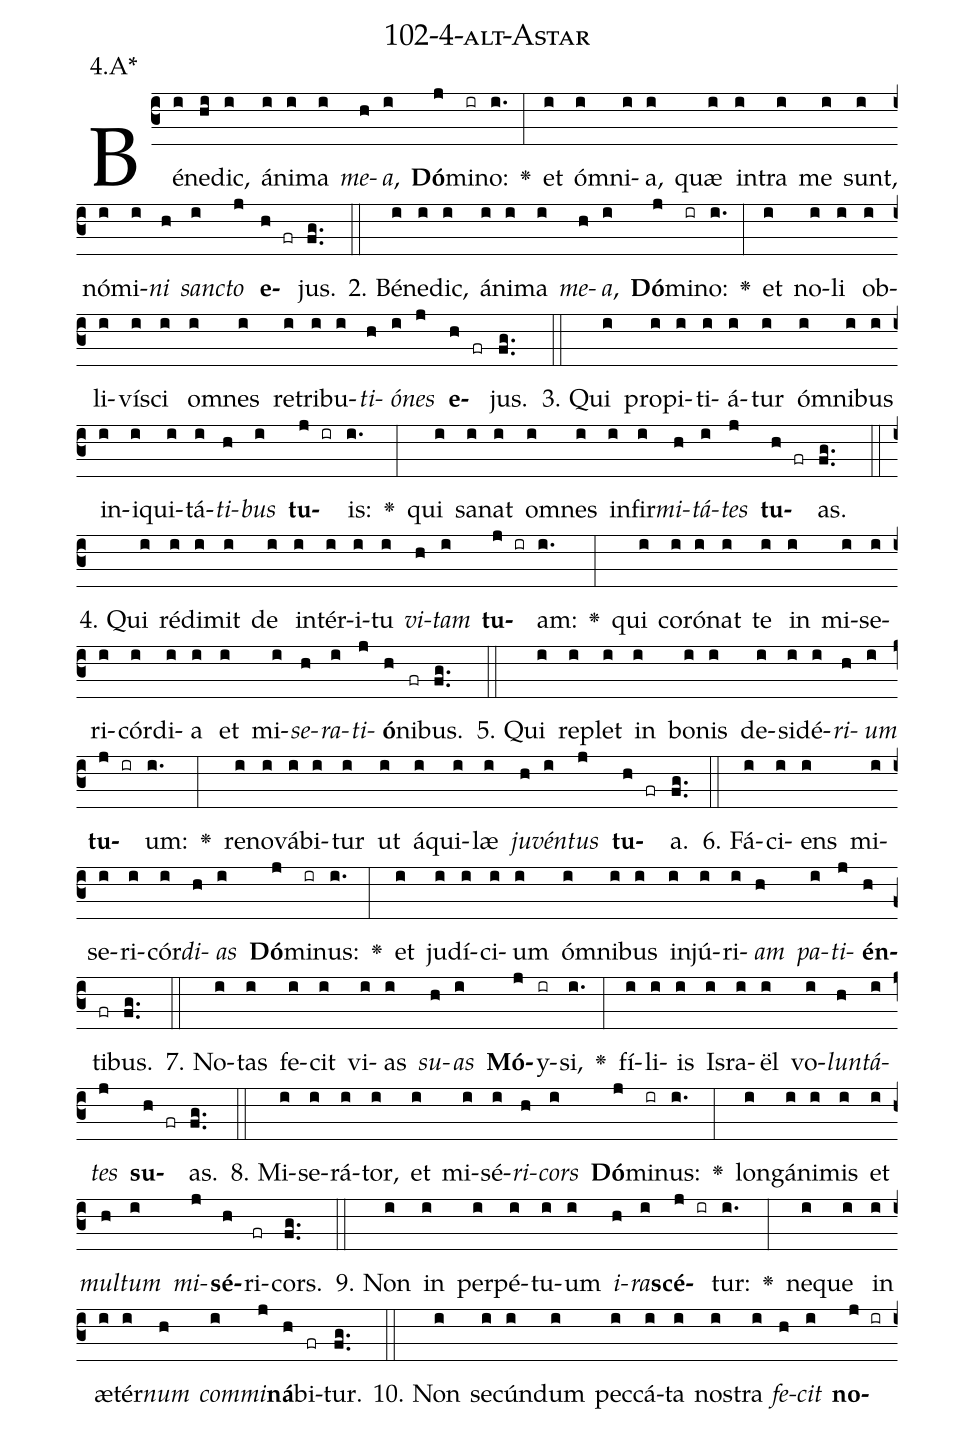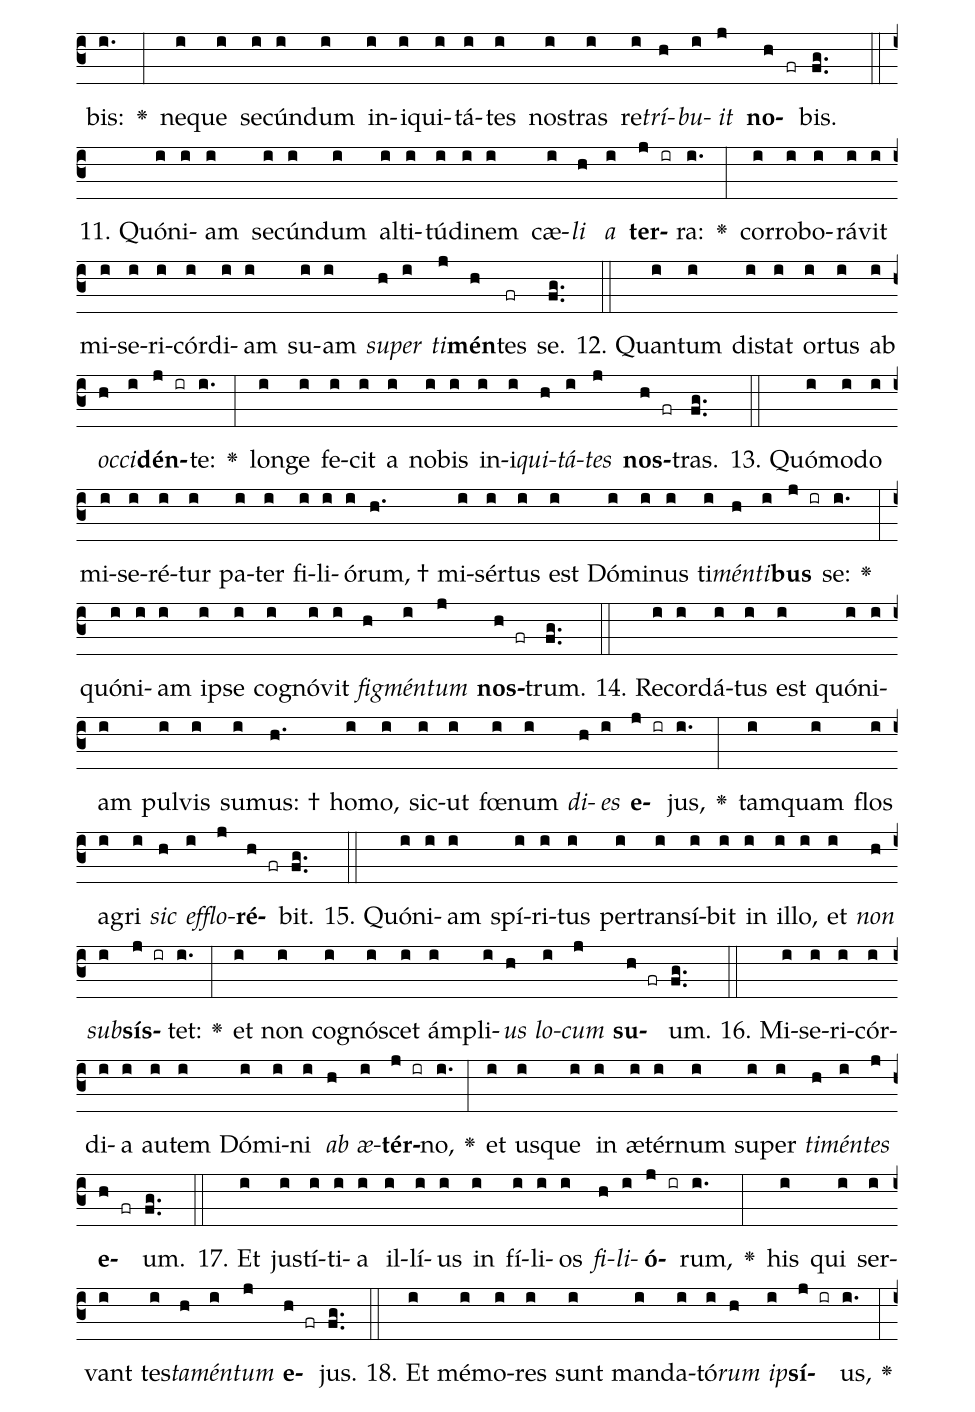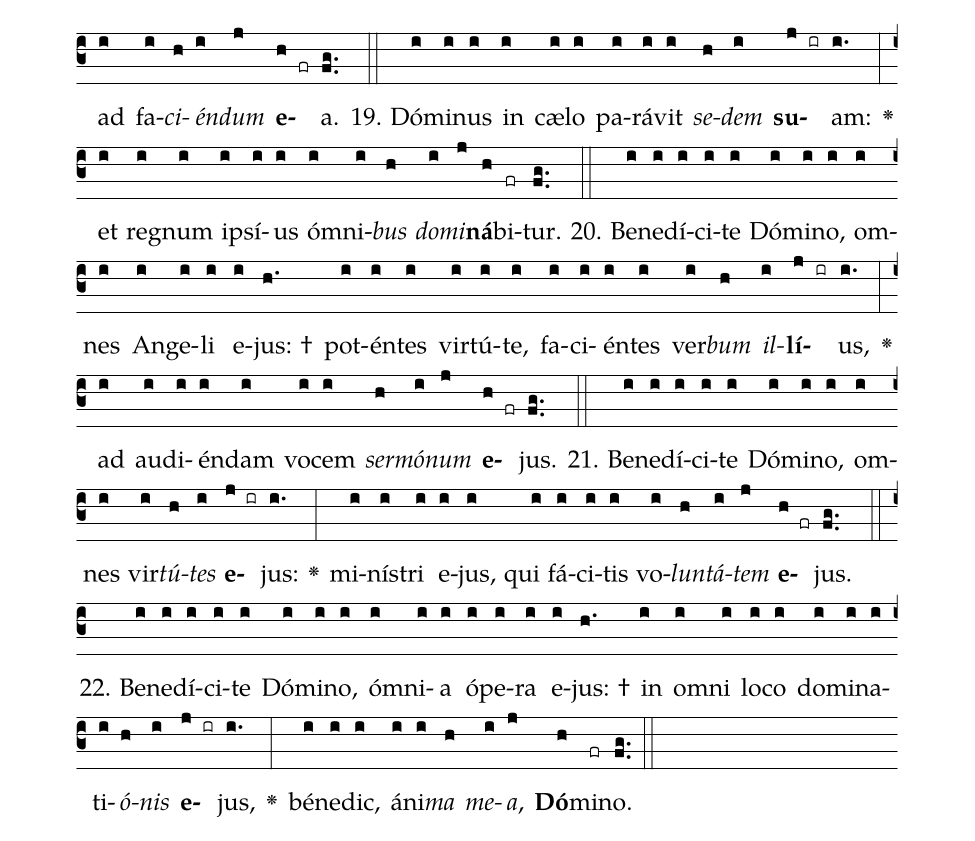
name: 102-4-alt-Astar;
annotation: 4.A*;
%%
(c3)Bé(i)ne(hi)dic,(i) á(i)ni(i)ma(i) <i>me</i>(h)<i>a</i>,(i) <b>Dó</b>(j)mi(ir)no:(i.) <v>\greheightstar</v>(:) et(i) óm(i)ni(i)a,(i) quæ(i) in(i)tra(i) me(i) sunt,(i) nó(i)mi(i)<i>ni</i>(h) <i>sanc</i>(i)<i>to</i>(j) <b>e</b>(h fr)jus.(fg..) (::)
2. Bé(i)ne(i)dic,(i) á(i)ni(i)ma(i) <i>me</i>(h)<i>a</i>,(i) <b>Dó</b>(j)mi(ir)no:(i.) <v>\greheightstar</v>(:) et(i) no(i)li(i) ob(i)li(i)ví(i)sci(i) om(i)nes(i) re(i)tri(i)bu(i)<i>ti</i>(h)<i>ó</i>(i)<i>nes</i>(j) <b>e</b>(h fr)jus.(fg..) (::)
3. Qui(i) pro(i)pi(i)ti(i)á(i)tur(i) óm(i)ni(i)bus(i) in(i)i(i)qui(i)tá(i)<i>ti</i>(h)<i>bus</i>(i) <b>tu</b>(j ir)is:(i.) <v>\greheightstar</v>(:) qui(i) sa(i)nat(i) om(i)nes(i) in(i)fir(i)<i>mi</i>(h)<i>tá</i>(i)<i>tes</i>(j) <b>tu</b>(h fr)as.(fg..) (::)
4. Qui(i) réd(i)i(i)mit(i) de(i) in(i)tér(i)i(i)tu(i) <i>vi</i>(h)<i>tam</i>(i) <b>tu</b>(j ir)am:(i.) <v>\greheightstar</v>(:) qui(i) co(i)ró(i)nat(i) te(i) in(i) mi(i)se(i)ri(i)cór(i)di(i)a(i) et(i) mi(i)<i>se</i>(h)<i>ra</i>(i)<i>ti</i>(j)<b>ó</b>(h)ni(fr)bus.(fg..) (::)
5. Qui(i) re(i)plet(i) in(i) bo(i)nis(i) de(i)si(i)dé(i)<i>ri</i>(h)<i>um</i>(i) <b>tu</b>(j ir)um:(i.) <v>\greheightstar</v>(:) re(i)no(i)vá(i)bi(i)tur(i) ut(i) á(i)qui(i)læ(i) <i>ju</i>(h)<i>vén</i>(i)<i>tus</i>(j) <b>tu</b>(h fr)a.(fg..) (::)
6. Fá(i)ci(i)ens(i) mi(i)se(i)ri(i)cór(i)<i>di</i>(h)<i>as</i>(i) <b>Dó</b>(j)mi(ir)nus:(i.) <v>\greheightstar</v>(:) et(i) ju(i)dí(i)ci(i)um(i) óm(i)ni(i)bus(i) in(i)jú(i)ri(i)<i>am</i>(h) <i>pa</i>(i)<i>ti</i>(j)<b>én</b>(h)ti(fr)bus.(fg..) (::)
7. No(i)tas(i) fe(i)cit(i) vi(i)as(i) <i>su</i>(h)<i>as</i>(i) <b>Mó</b>(j)y(ir)si,(i.) <v>\greheightstar</v>(:) fí(i)li(i)is(i) Is(i)ra(i)ël(i) vo(i)<i>lun</i>(h)<i>tá</i>(i)<i>tes</i>(j) <b>su</b>(h fr)as.(fg..) (::)
8. Mi(i)se(i)rá(i)tor,(i) et(i) mi(i)sé(i)<i>ri</i>(h)<i>cors</i>(i) <b>Dó</b>(j)mi(ir)nus:(i.) <v>\greheightstar</v>(:) long(i)á(i)ni(i)mis(i) et(i) <i>mul</i>(h)<i>tum</i>(i) <i>mi</i>(j)<b>sé</b>(h)ri(fr)cors.(fg..) (::)
9. Non(i) in(i) per(i)pé(i)tu(i)um(i) <i>i</i>(h)<i>ra</i>(i)<b>scé</b>(j ir)tur:(i.) <v>\greheightstar</v>(:) ne(i)que(i) in(i) æ(i)tér(i)<i>num</i>(h) <i>com</i>(i)<i>mi</i>(j)<b>ná</b>(h)bi(fr)tur.(fg..) (::)
10. Non(i) se(i)cún(i)dum(i) pec(i)cá(i)ta(i) nos(i)tra(i) <i>fe</i>(h)<i>cit</i>(i) <b>no</b>(j ir)bis:(i.) <v>\greheightstar</v>(:) ne(i)que(i) se(i)cún(i)dum(i) in(i)i(i)qui(i)tá(i)tes(i) nos(i)tras(i) re(i)<i>trí</i>(h)<i>bu</i>(i)<i>it</i>(j) <b>no</b>(h fr)bis.(fg..) (::)
11. Quón(i)i(i)am(i) se(i)cún(i)dum(i) al(i)ti(i)tú(i)di(i)nem(i) cæ(i)<i>li</i>(h) <i>a</i>(i) <b>ter</b>(j ir)ra:(i.) <v>\greheightstar</v>(:) cor(i)ro(i)bo(i)rá(i)vit(i) mi(i)se(i)ri(i)cór(i)di(i)am(i) su(i)am(i) <i>su</i>(h)<i>per</i>(i) <i>ti</i>(j)<b>mén</b>(h)tes(fr) se.(fg..) (::)
12. Quan(i)tum(i) di(i)stat(i) or(i)tus(i) ab(i) <i>oc</i>(h)<i>ci</i>(i)<b>dén</b>(j ir)te:(i.) <v>\greheightstar</v>(:) lon(i)ge(i) fe(i)cit(i) a(i) no(i)bis(i) in(i)i(i)<i>qui</i>(h)<i>tá</i>(i)<i>tes</i>(j) <b>nos</b>(h fr)tras.(fg..) (::)
13. Quó(i)mo(i)do(i) mi(i)se(i)ré(i)tur(i) pa(i)ter(i) fi(i)li(i)ó(i)rum, †(h.) mi(i)sér(i)tus(i) est(i) Dó(i)mi(i)nus(i) ti(i)<i>mén</i>(h)<i>ti</i>(i)<b>bus</b>(j ir) se:(i.) <v>\greheightstar</v>(:) quón(i)i(i)am(i) ip(i)se(i) co(i)gnó(i)vit(i) <i>fig</i>(h)<i>mén</i>(i)<i>tum</i>(j) <b>nos</b>(h fr)trum.(fg..) (::)
14. Re(i)cor(i)dá(i)tus(i) est(i) quón(i)i(i)am(i) pul(i)vis(i) su(i)mus: †(h.) ho(i)mo,(i) sic(i)ut(i) fœ(i)num(i) <i>di</i>(h)<i>es</i>(i) <b>e</b>(j ir)jus,(i.) <v>\greheightstar</v>(:) tam(i)quam(i) flos(i) a(i)gri(i) <i>sic</i>(h) <i>ef</i>(i)<i>flo</i>(j)<b>ré</b>(h fr)bit.(fg..) (::)
15. Quón(i)i(i)am(i) spí(i)ri(i)tus(i) per(i)trans(i)í(i)bit(i) in(i) il(i)lo,(i) et(i) <i>non</i>(h) <i>sub</i>(i)<b>sís</b>(j ir)tet:(i.) <v>\greheightstar</v>(:) et(i) non(i) co(i)gnó(i)scet(i) ám(i)pli(i)<i>us</i>(h) <i>lo</i>(i)<i>cum</i>(j) <b>su</b>(h fr)um.(fg..) (::)
16. Mi(i)se(i)ri(i)cór(i)di(i)a(i) au(i)tem(i) Dó(i)mi(i)ni(i) <i>ab</i>(h) <i>æ</i>(i)<b>tér</b>(j ir)no,(i.) <v>\greheightstar</v>(:) et(i) us(i)que(i) in(i) æ(i)tér(i)num(i) su(i)per(i) <i>ti</i>(h)<i>mén</i>(i)<i>tes</i>(j) <b>e</b>(h fr)um.(fg..) (::)
17. Et(i) jus(i)tí(i)ti(i)a(i) il(i)lí(i)us(i) in(i) fí(i)li(i)os(i) <i>fi</i>(h)<i>li</i>(i)<b>ó</b>(j ir)rum,(i.) <v>\greheightstar</v>(:) his(i) qui(i) ser(i)vant(i) tes(i)<i>ta</i>(h)<i>mén</i>(i)<i>tum</i>(j) <b>e</b>(h fr)jus.(fg..) (::)
18. Et(i) mé(i)mo(i)res(i) sunt(i) man(i)da(i)tó(i)<i>rum</i>(h) <i>ip</i>(i)<b>sí</b>(j ir)us,(i.) <v>\greheightstar</v>(:) ad(i) fa(i)<i>ci</i>(h)<i>én</i>(i)<i>dum</i>(j) <b>e</b>(h fr)a.(fg..) (::)
19. Dó(i)mi(i)nus(i) in(i) cæ(i)lo(i) pa(i)rá(i)vit(i) <i>se</i>(h)<i>dem</i>(i) <b>su</b>(j ir)am:(i.) <v>\greheightstar</v>(:) et(i) re(i)gnum(i) ip(i)sí(i)us(i) óm(i)ni(i)<i>bus</i>(h) <i>do</i>(i)<i>mi</i>(j)<b>ná</b>(h)bi(fr)tur.(fg..) (::)
20. Be(i)ne(i)dí(i)ci(i)te(i) Dó(i)mi(i)no,(i) om(i)nes(i) An(i)ge(i)li(i) e(i)jus: †(h.) pot(i)én(i)tes(i) vir(i)tú(i)te,(i) fa(i)ci(i)én(i)tes(i) ver(i)<i>bum</i>(h) <i>il</i>(i)<b>lí</b>(j ir)us,(i.) <v>\greheightstar</v>(:) ad(i) au(i)di(i)én(i)dam(i) vo(i)cem(i) <i>ser</i>(h)<i>mó</i>(i)<i>num</i>(j) <b>e</b>(h fr)jus.(fg..) (::)
21. Be(i)ne(i)dí(i)ci(i)te(i) Dó(i)mi(i)no,(i) om(i)nes(i) vir(i)<i>tú</i>(h)<i>tes</i>(i) <b>e</b>(j ir)jus:(i.) <v>\greheightstar</v>(:) mi(i)nís(i)tri(i) e(i)jus,(i) qui(i) fá(i)ci(i)tis(i) vo(i)<i>lun</i>(h)<i>tá</i>(i)<i>tem</i>(j) <b>e</b>(h fr)jus.(fg..) (::)
22. Be(i)ne(i)dí(i)ci(i)te(i) Dó(i)mi(i)no,(i) óm(i)ni(i)a(i) ó(i)pe(i)ra(i) e(i)jus: †(h.) in(i) om(i)ni(i) lo(i)co(i) do(i)mi(i)na(i)ti(i)<i>ó</i>(h)<i>nis</i>(i) <b>e</b>(j ir)jus,(i.) <v>\greheightstar</v>(:) bé(i)ne(i)dic,(i) á(i)ni(i)<i>ma</i>(h) <i>me</i>(i)<i>a</i>,(j) <b>Dó</b>(h)mi(fr)no.(fg..) (::)
